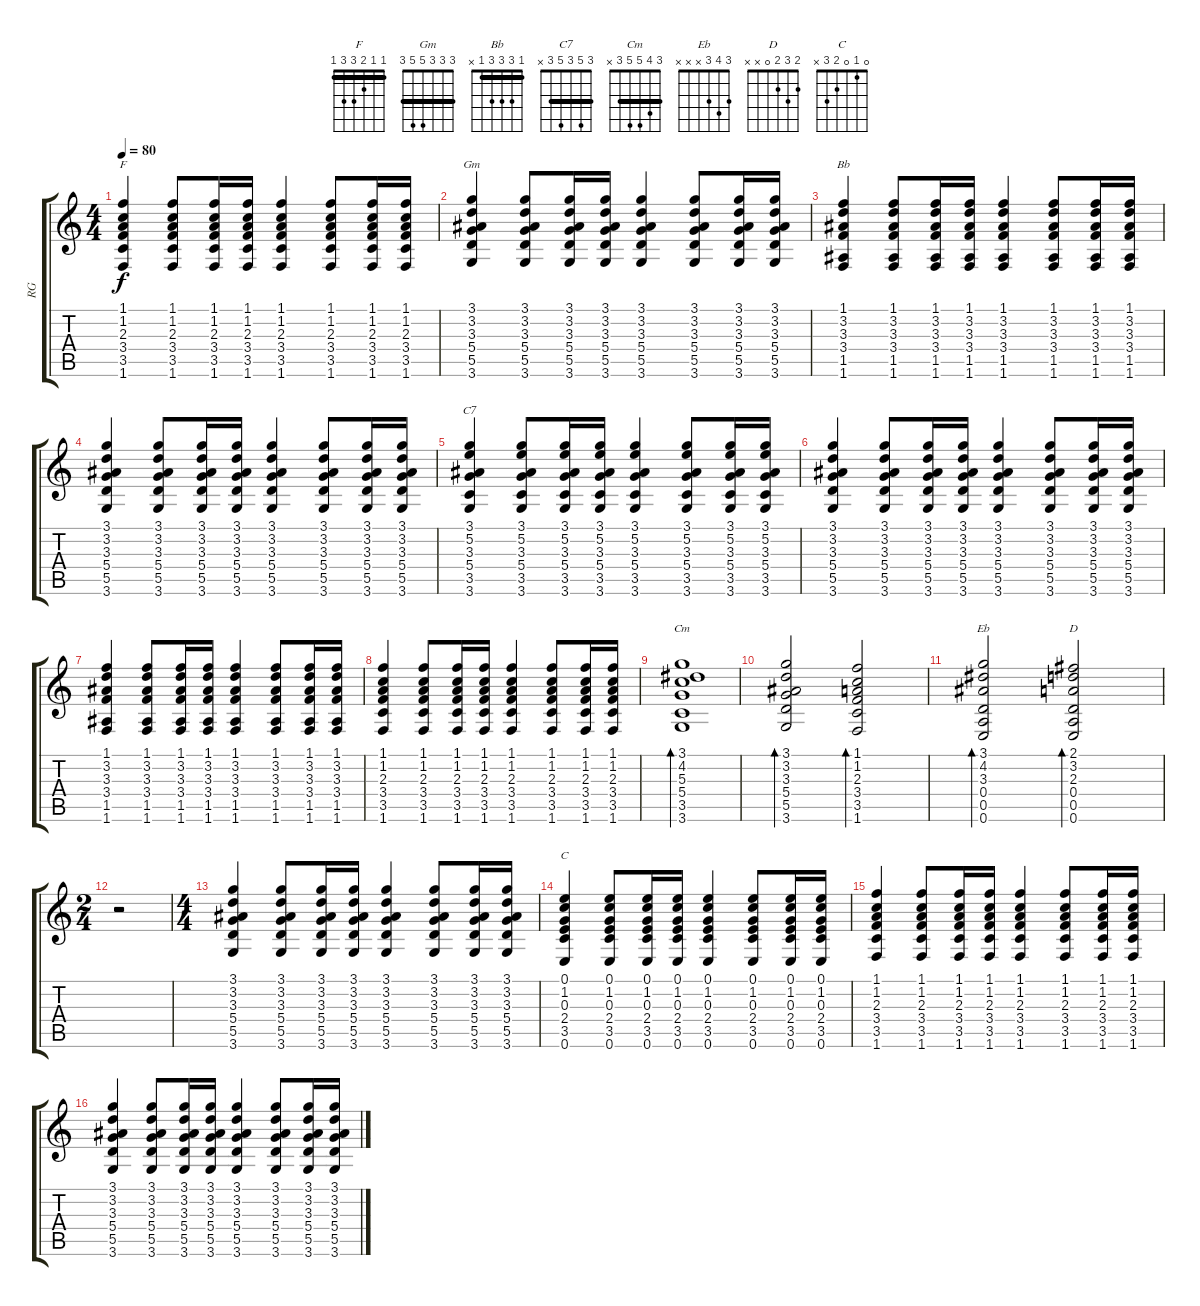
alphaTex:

\track ("RG" "RG") {instrument acousticguitarsteel}
\staff {score tabs}
\tuning (E4 B3 G3 D3 A2 E2) {hide}
\chord ("F" 1 1 2 3 3 1) {barre 1}
\chord ("Gm" 3 3 3 5 5 3) {barre 3}
\chord ("Bb" 1 3 3 3 1 x) {barre 1}
\chord ("C7" 3 5 3 5 3 x) {barre 3}
\chord ("Cm" 3 4 5 5 3 x) {barre 3}
\chord ("Eb" 3 4 3 x x x)
\chord ("D" 2 3 2 0 x x)
\chord ("C" 0 1 0 2 3 x)
\ts (4 4)
\tempo 80
\clef g2
\ks c
(1.1 1.2 2.3 3.4 3.5 1.6).4{ch "F" dy f} (1.1 1.2 2.3 3.4 3.5 1.6).8 (1.1 1.2 2.3 3.4 3.5 1.6).16 (1.1 1.2 2.3 3.4 3.5 1.6).16 (1.1 1.2 2.3 3.4 3.5 1.6).4 (1.1 1.2 2.3 3.4 3.5 1.6).8 (1.1 1.2 2.3 3.4 3.5 1.6).16 (1.1 1.2 2.3 3.4 3.5 1.6).16 |
(3.1 3.2 3.3 5.4 5.5 3.6).4{ch "Gm"} (3.1 3.2 3.3 5.4 5.5 3.6).8 (3.1 3.2 3.3 5.4 5.5 3.6).16 (3.1 3.2 3.3 5.4 5.5 3.6).16 (3.1 3.2 3.3 5.4 5.5 3.6).4 (3.1 3.2 3.3 5.4 5.5 3.6).8 (3.1 3.2 3.3 5.4 5.5 3.6).16 (3.1 3.2 3.3 5.4 5.5 3.6).16 |
(1.1 3.2 3.3 3.4 1.5 1.6).4{ch "Bb"} (1.1 3.2 3.3 3.4 1.5 1.6).8 (1.1 3.2 3.3 3.4 1.5 1.6).16 (1.1 3.2 3.3 3.4 1.5 1.6).16 (1.1 3.2 3.3 3.4 1.5 1.6).4 (1.1 3.2 3.3 3.4 1.5 1.6).8 (1.1 3.2 3.3 3.4 1.5 1.6).16 (1.1 3.2 3.3 3.4 1.5 1.6).16 |
(3.1 3.2 3.3 5.4 5.5 3.6).4 (3.1 3.2 3.3 5.4 5.5 3.6).8 (3.1 3.2 3.3 5.4 5.5 3.6).16 (3.1 3.2 3.3 5.4 5.5 3.6).16 (3.1 3.2 3.3 5.4 5.5 3.6).4 (3.1 3.2 3.3 5.4 5.5 3.6).8 (3.1 3.2 3.3 5.4 5.5 3.6).16 (3.1 3.2 3.3 5.4 5.5 3.6).16 |
(3.1 5.2 3.3 5.4 3.5 3.6).4{ch "C7"} (3.1 5.2 3.3 5.4 3.5 3.6).8 (3.1 5.2 3.3 5.4 3.5 3.6).16 (3.1 5.2 3.3 5.4 3.5 3.6).16 (3.1 5.2 3.3 5.4 3.5 3.6).4 (3.1 5.2 3.3 5.4 3.5 3.6).8 (3.1 5.2 3.3 5.4 3.5 3.6).16 (3.1 5.2 3.3 5.4 3.5 3.6).16 |
(3.1 3.2 3.3 5.4 5.5 3.6).4 (3.1 3.2 3.3 5.4 5.5 3.6).8 (3.1 3.2 3.3 5.4 5.5 3.6).16 (3.1 3.2 3.3 5.4 5.5 3.6).16 (3.1 3.2 3.3 5.4 5.5 3.6).4 (3.1 3.2 3.3 5.4 5.5 3.6).8 (3.1 3.2 3.3 5.4 5.5 3.6).16 (3.1 3.2 3.3 5.4 5.5 3.6).16 |
(1.1 3.2 3.3 3.4 1.5 1.6).4 (1.1 3.2 3.3 3.4 1.5 1.6).8 (1.1 3.2 3.3 3.4 1.5 1.6).16 (1.1 3.2 3.3 3.4 1.5 1.6).16 (1.1 3.2 3.3 3.4 1.5 1.6).4 (1.1 3.2 3.3 3.4 1.5 1.6).8 (1.1 3.2 3.3 3.4 1.5 1.6).16 (1.1 3.2 3.3 3.4 1.5 1.6).16 |
(1.1 1.2 2.3 3.4 3.5 1.6).4 (1.1 1.2 2.3 3.4 3.5 1.6).8 (1.1 1.2 2.3 3.4 3.5 1.6).16 (1.1 1.2 2.3 3.4 3.5 1.6).16 (1.1 1.2 2.3 3.4 3.5 1.6).4 (1.1 1.2 2.3 3.4 3.5 1.6).8 (1.1 1.2 2.3 3.4 3.5 1.6).16 (1.1 1.2 2.3 3.4 3.5 1.6).16 |
(3.1 4.2 5.3 5.4 3.5 3.6).1{bd 60 ch "Cm"} |
(3.1 3.2 3.3 5.4 5.5 3.6).2{bd 120} (1.1 1.2 2.3 3.4 3.5 1.6).2{bd 120} |
(3.1 4.2 3.3 0.4 0.5 0.6).2{bd 120 ch "Eb"} (2.1 3.2 2.3 0.4 0.5 0.6).2{bd 120 ch "D"} |
\ts (2 4)
r.2 |
\ts (4 4)
(3.1 3.2 3.3 5.4 5.5 3.6).4 (3.1 3.2 3.3 5.4 5.5 3.6).8 (3.1 3.2 3.3 5.4 5.5 3.6).16 (3.1 3.2 3.3 5.4 5.5 3.6).16 (3.1 3.2 3.3 5.4 5.5 3.6).4 (3.1 3.2 3.3 5.4 5.5 3.6).8 (3.1 3.2 3.3 5.4 5.5 3.6).16 (3.1 3.2 3.3 5.4 5.5 3.6).16 |
(0.1 1.2 0.3 2.4 3.5 0.6).4{ch "C"} (0.1 1.2 0.3 2.4 3.5 0.6).8 (0.1 1.2 0.3 2.4 3.5 0.6).16 (0.1 1.2 0.3 2.4 3.5 0.6).16 (0.1 1.2 0.3 2.4 3.5 0.6).4 (0.1 1.2 0.3 2.4 3.5 0.6).8 (0.1 1.2 0.3 2.4 3.5 0.6).16 (0.1 1.2 0.3 2.4 3.5 0.6).16 |
(1.1 1.2 2.3 3.4 3.5 1.6).4 (1.1 1.2 2.3 3.4 3.5 1.6).8 (1.1 1.2 2.3 3.4 3.5 1.6).16 (1.1 1.2 2.3 3.4 3.5 1.6).16 (1.1 1.2 2.3 3.4 3.5 1.6).4 (1.1 1.2 2.3 3.4 3.5 1.6).8 (1.1 1.2 2.3 3.4 3.5 1.6).16 (1.1 1.2 2.3 3.4 3.5 1.6).16 |
(3.1 3.2 3.3 5.4 5.5 3.6).4 (3.1 3.2 3.3 5.4 5.5 3.6).8 (3.1 3.2 3.3 5.4 5.5 3.6).16 (3.1 3.2 3.3 5.4 5.5 3.6).16 (3.1 3.2 3.3 5.4 5.5 3.6).4 (3.1 3.2 3.3 5.4 5.5 3.6).8 (3.1 3.2 3.3 5.4 5.5 3.6).16 (3.1 3.2 3.3 5.4 5.5 3.6).16
